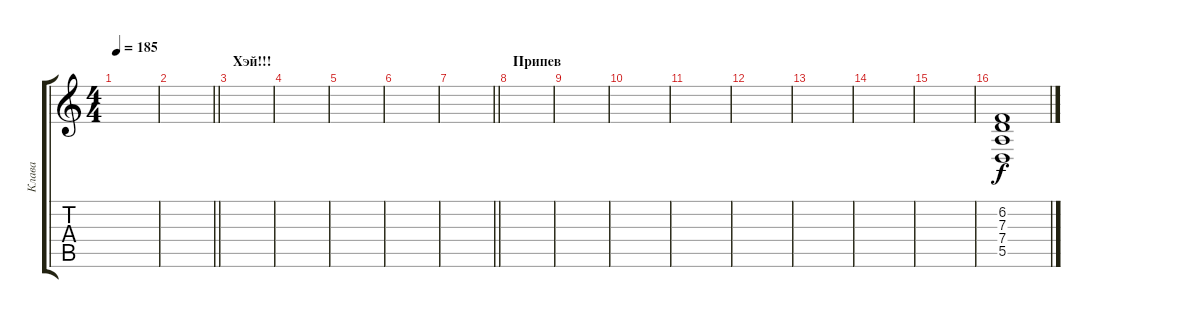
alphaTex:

\track ("Клава" "Клава") {instrument stringensemble1}
\staff {score tabs}
\tuning (E4 B3 G3 D3 A2 E2) {hide}
\ts (4 4)
\tempo 185
\clef g2
\ks c
|
\barLineRight lightlight
|
\section ("" "Хэй!!!")
|
|
|
|
\barLineRight lightlight
|
\section ("" "Припев")
|
|
|
|
|
|
|
|
(6.2 7.3 7.4 5.5).1
